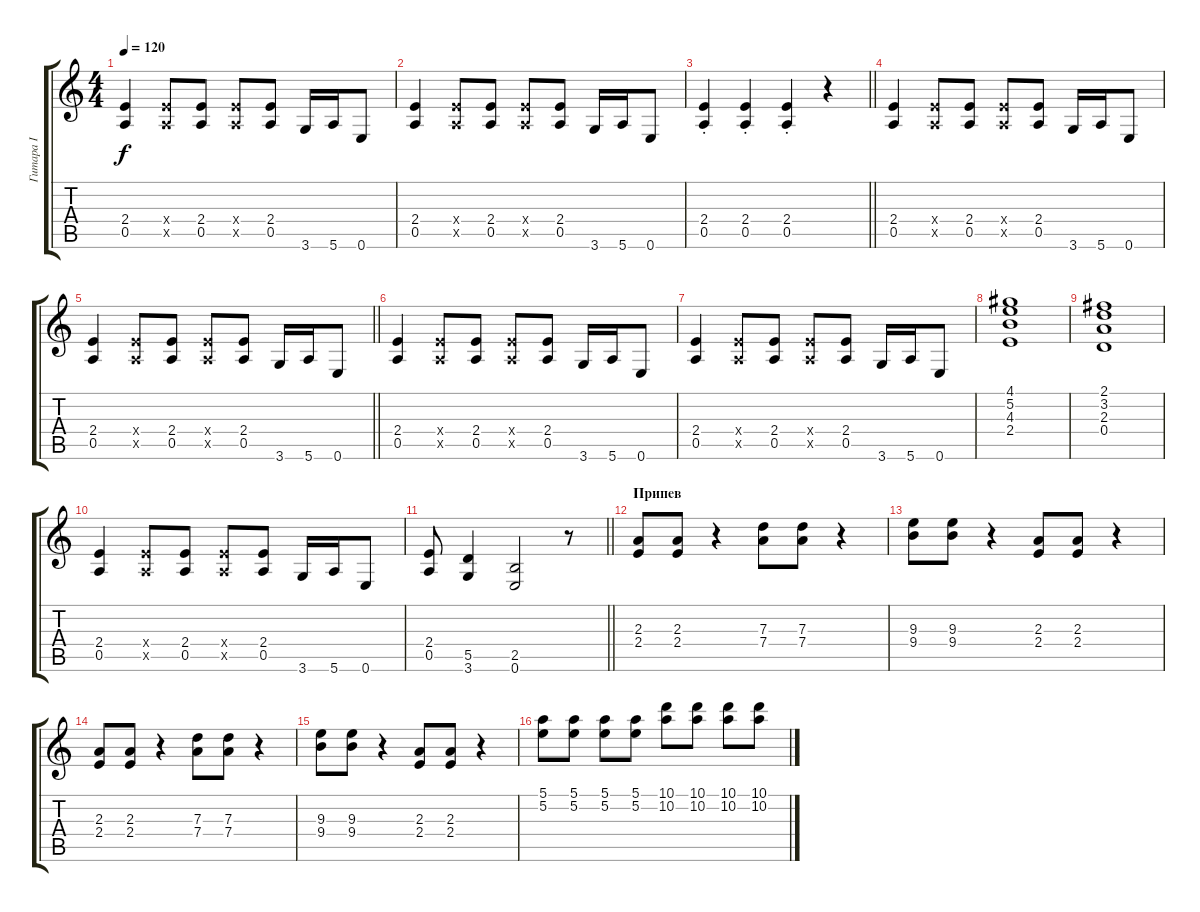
\track ("Гитара I" "Гитара I") {instrument distortionguitar}
\staff {score tabs}
\tuning (E4 B3 G3 D3 A2 E2) {hide}
\ts (4 4)
\tempo 120
\clef g2
\ks c
(2.4 0.5).4{dy f} (2.4{x} 0.5{x}).8 (2.4 0.5).8 (2.4{x} 0.5{x}).8 (2.4 0.5).8 3.6.16 5.6.16 0.6.8 |
(2.4 0.5).4 (2.4{x} 0.5{x}).8 (2.4 0.5).8 (2.4{x} 0.5{x}).8 (2.4 0.5).8 3.6.16 5.6.16 0.6.8 |
\barLineRight lightlight
(2.4{st} 0.5{st}).4 (2.4{st} 0.5{st}).4 (2.4{st} 0.5{st}).4 r.4 |
(2.4 0.5).4 (2.4{x} 0.5{x}).8 (2.4 0.5).8 (2.4{x} 0.5{x}).8 (2.4 0.5).8 3.6.16 5.6.16 0.6.8 |
\barLineRight lightlight
(2.4 0.5).4 (2.4{x} 0.5{x}).8 (2.4 0.5).8 (2.4{x} 0.5{x}).8 (2.4 0.5).8 3.6.16 5.6.16 0.6.8 |
(2.4 0.5).4 (2.4{x} 0.5{x}).8 (2.4 0.5).8 (2.4{x} 0.5{x}).8 (2.4 0.5).8 3.6.16 5.6.16 0.6.8 |
(2.4 0.5).4 (2.4{x} 0.5{x}).8 (2.4 0.5).8 (2.4{x} 0.5{x}).8 (2.4 0.5).8 3.6.16 5.6.16 0.6.8 |
(4.1 5.2 4.3 2.4).1 |
(2.1 3.2 2.3 0.4).1 |
(2.4 0.5).4 (2.4{x} 0.5{x}).8 (2.4 0.5).8 (2.4{x} 0.5{x}).8 (2.4 0.5).8 3.6.16 5.6.16 0.6.8 |
\barLineRight lightlight
(2.4 0.5).8 (5.5 3.6).4 (2.5 0.6).2 r.8 |
\section ("" "Припев")
(2.3 2.4).8 (2.3 2.4).8 r.4 (7.3 7.4).8 (7.3 7.4).8 r.4 |
(9.3 9.4).8 (9.3 9.4).8 r.4 (2.3 2.4).8 (2.3 2.4).8 r.4 |
(2.3 2.4).8 (2.3 2.4).8 r.4 (7.3 7.4).8 (7.3 7.4).8 r.4 |
(9.3 9.4).8 (9.3 9.4).8 r.4 (2.3 2.4).8 (2.3 2.4).8 r.4 |
(5.1 5.2).8 (5.1 5.2).8 (5.1 5.2).8 (5.1 5.2).8 (10.1 10.2).8 (10.1 10.2).8 (10.1 10.2).8 (10.1 10.2).8
